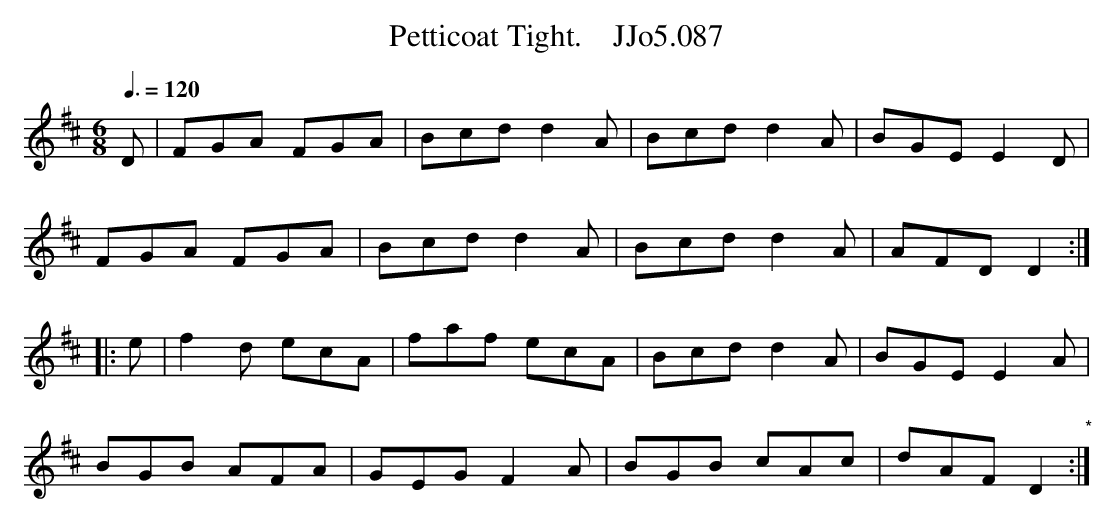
X:1
T:Petticoat Tight.    JJo5.087
Q:3/8=120
M:6/8
L:1/8
K:D
D|FGA FGA|Bcd d2A|Bcd d2A|BGE E2D|
FGA FGA|Bcd d2A|Bcd d2A|AFD D2 :|
|: e|f2d ecA|faf ecA|Bcd d2A|BGE E2A|
BGB AFA|GEG F2A|BGB cAc|dAF D2 "*":|
